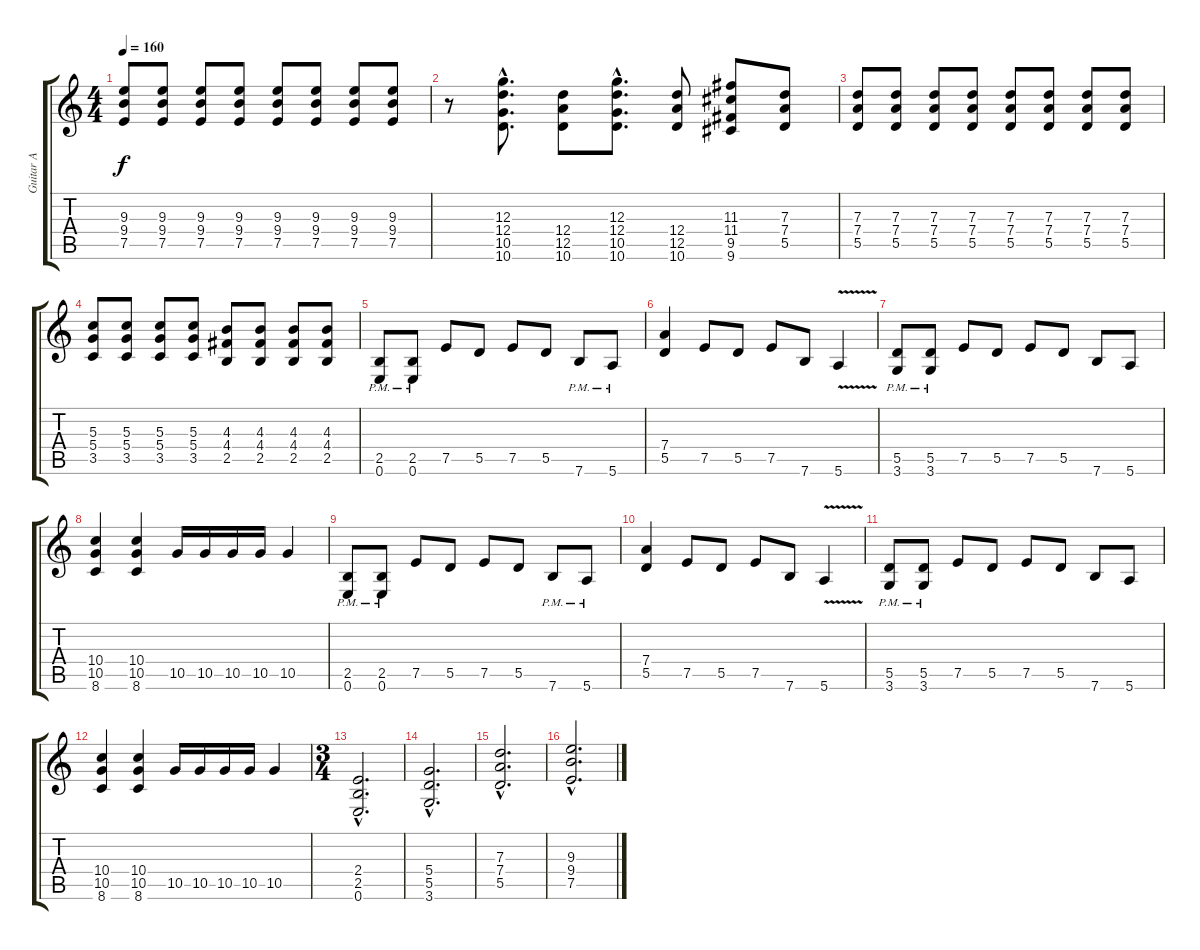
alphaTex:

\track ("Guitar A" "Guitar A") {instrument overdrivenguitar}
\staff {score tabs}
\tuning (E4 B3 G3 D3 A2 E2) {hide}
\ts (4 4)
\tempo 160
\clef g2
\ks c
(9.3 9.4 7.5).8{dy f} (9.3 9.4 7.5).8 (9.3 9.4 7.5).8 (9.3 9.4 7.5).8 (9.3 9.4 7.5).8 (9.3 9.4 7.5).8 (9.3 9.4 7.5).8 (9.3 9.4 7.5).8 |
r.8 (12.3{hac} 12.4{hac} 10.5{hac} 10.6{hac}).8{d} (12.4 12.5 10.6).8 (12.3{hac} 12.4{hac} 10.5{hac} 10.6{hac}).8{d} (12.4 12.5 10.6).8 (11.3 11.4 9.5 9.6).8 (7.3 7.4 5.5).8 |
(7.3 7.4 5.5).8 (7.3 7.4 5.5).8 (7.3 7.4 5.5).8 (7.3 7.4 5.5).8 (7.3 7.4 5.5).8 (7.3 7.4 5.5).8 (7.3 7.4 5.5).8 (7.3 7.4 5.5).8 |
(5.3 5.4 3.5).8 (5.3 5.4 3.5).8 (5.3 5.4 3.5).8 (5.3 5.4 3.5).8 (4.3 4.4 2.5).8 (4.3 4.4 2.5).8 (4.3 4.4 2.5).8 (4.3 4.4 2.5).8 |
(2.5{pm} 0.6{pm}).8 (2.5{pm} 0.6{pm}).8 7.5.8 5.5.8 7.5.8 5.5.8 7.6{pm}.8 5.6{pm}.8 |
(7.4 5.5).4 7.5.8 5.5.8 7.5.8 7.6.8 5.6{v}.4 |
(5.5{pm} 3.6{pm}).8 (5.5{pm} 3.6{pm}).8 7.5.8 5.5.8 7.5.8 5.5.8 7.6.8 5.6.8 |
(10.4 10.5 8.6).4 (10.4 10.5 8.6).4 10.5.16 10.5.16 10.5.16 10.5.16 10.5.4 |
(2.5{pm} 0.6{pm}).8 (2.5{pm} 0.6{pm}).8 7.5.8 5.5.8 7.5.8 5.5.8 7.6{pm}.8 5.6{pm}.8 |
(7.4 5.5).4 7.5.8 5.5.8 7.5.8 7.6.8 5.6{v}.4 |
(5.5{pm} 3.6{pm}).8 (5.5{pm} 3.6{pm}).8 7.5.8 5.5.8 7.5.8 5.5.8 7.6.8 5.6.8 |
(10.4 10.5 8.6).4 (10.4 10.5 8.6).4 10.5.16 10.5.16 10.5.16 10.5.16 10.5.4 |
\ts (3 4)
(2.4{hac} 2.5{hac} 0.6{hac}).2{d} |
(5.4{hac} 5.5{hac} 3.6{hac}).2{d} |
(7.3{hac} 7.4{hac} 5.5{hac}).2{d} |
(9.3{hac} 9.4{hac} 7.5{hac}).2{d}
